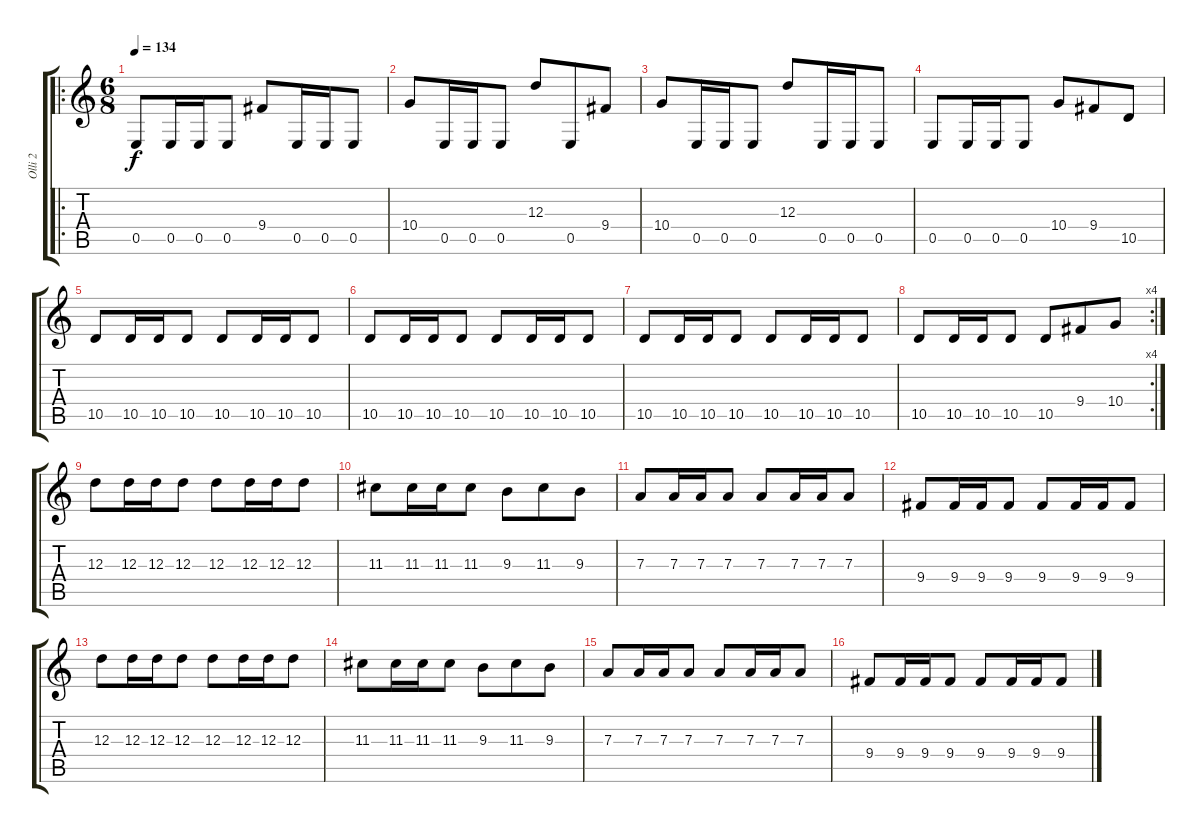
\track ("Olli 2" "Olli 2") {instrument distortionguitar}
\staff {score tabs}
\tuning (B3 Gb3 D3 A2 E2 B1) {hide}
\ro
\ts (6 8)
\tempo 134
\clef g2
\ks c
0.5.8{dy f} 0.5.16 0.5.16 0.5.8 9.4.8 0.5.16 0.5.16 0.5.8 |
10.4.8 0.5.16 0.5.16 0.5.8 12.3.8 0.5.8 9.4.8 |
10.4.8 0.5.16 0.5.16 0.5.8 12.3.8 0.5.16 0.5.16 0.5.8 |
0.5.8 0.5.16 0.5.16 0.5.8 10.4.8 9.4.8 10.5.8 |
10.5.8 10.5.16 10.5.16 10.5.8 10.5.8 10.5.16 10.5.16 10.5.8 |
10.5.8 10.5.16 10.5.16 10.5.8 10.5.8 10.5.16 10.5.16 10.5.8 |
10.5.8 10.5.16 10.5.16 10.5.8 10.5.8 10.5.16 10.5.16 10.5.8 |
\rc 4
10.5.8 10.5.16 10.5.16 10.5.8 10.5.8 9.4.8 10.4.8 |
12.3.8 12.3.16 12.3.16 12.3.8 12.3.8 12.3.16 12.3.16 12.3.8 |
11.3.8 11.3.16 11.3.16 11.3.8 9.3.8 11.3.8 9.3.8 |
7.3.8 7.3.16 7.3.16 7.3.8 7.3.8 7.3.16 7.3.16 7.3.8 |
9.4.8 9.4.16 9.4.16 9.4.8 9.4.8 9.4.16 9.4.16 9.4.8 |
12.3.8 12.3.16 12.3.16 12.3.8 12.3.8 12.3.16 12.3.16 12.3.8 |
11.3.8 11.3.16 11.3.16 11.3.8 9.3.8 11.3.8 9.3.8 |
7.3.8 7.3.16 7.3.16 7.3.8 7.3.8 7.3.16 7.3.16 7.3.8 |
9.4.8 9.4.16 9.4.16 9.4.8 9.4.8 9.4.16 9.4.16 9.4.8
